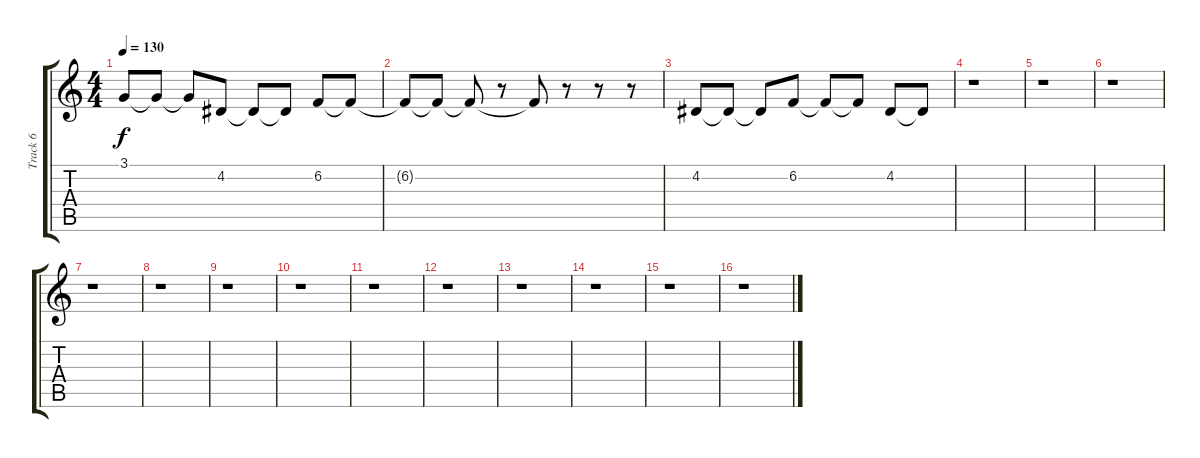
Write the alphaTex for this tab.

\track ("Track 6" "Track 6") {instrument stringensemble1}
\staff {score tabs}
\tuning (E4 B3 G3 D3 A2 E2) {hide}
\ts (4 4)
\tempo 130
\clef g2
\ks c
3.1.8{dy f} 3.1{t}.8 3.1{t}.8 4.2.8 4.2{t}.8 4.2{t}.8 6.2.8 6.2{t}.8 |
6.2{t}.8 6.2{t}.8 6.2{t}.8 r.8 6.2{t}.8 r.8 r.8 r.8 |
4.2.8 4.2{t}.8 4.2{t}.8 6.2.8 6.2{t}.8 6.2{t}.8 4.2.8 4.2{t}.8 |
r.1 |
r.1 |
r.1 |
r.1 |
r.1 |
r.1 |
r.1 |
r.1 |
r.1 |
r.1 |
r.1 |
r.1 |
r.1
